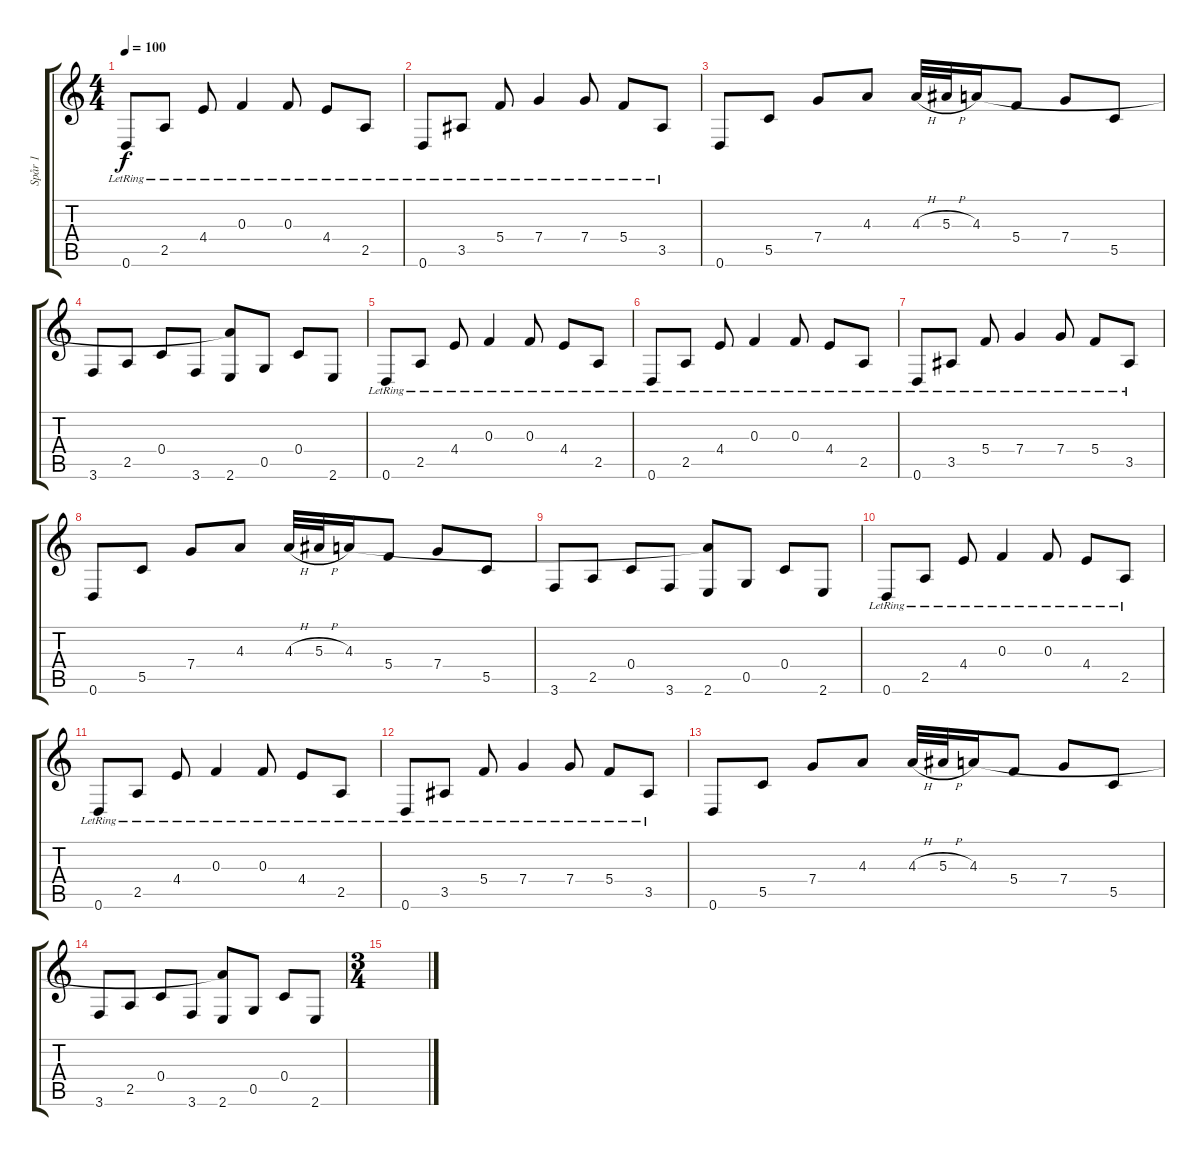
\track ("Spår 1" "Spår 1") {solo instrument acousticguitarnylon}
\staff {score tabs}
\tuning (D4 A3 F3 C3 G2 D2) {hide}
\ts (4 4)
\tempo 100
\clef g2
\ks c
0.6{lr}.8{dy f} 2.5{lr}.8 4.4{lr}.8 0.3{lr}.4 0.3{lr}.8 4.4{lr}.8 2.5{lr}.8 |
0.6{lr}.8 3.5{lr}.8 5.4{lr}.8 7.4{lr}.4 7.4{lr}.8 5.4{lr}.8 3.5{lr}.8 |
0.6.8 5.5.8 7.4.8 4.3.8 4.3{h}.32 5.3{h}.32 4.3.16 5.4.8 7.4.8 5.5.8 |
3.6.8 2.5.8 0.4.8 3.6.8 (4.3{t} 2.6).8 0.5.8 0.4.8 2.6.8 |
0.6{lr}.8 2.5{lr}.8 4.4{lr}.8 0.3{lr}.4 0.3{lr}.8 4.4{lr}.8 2.5{lr}.8 |
0.6{lr}.8 2.5{lr}.8 4.4{lr}.8 0.3{lr}.4 0.3{lr}.8 4.4{lr}.8 2.5{lr}.8 |
0.6{lr}.8 3.5{lr}.8 5.4{lr}.8 7.4{lr}.4 7.4{lr}.8 5.4{lr}.8 3.5{lr}.8 |
0.6.8 5.5.8 7.4.8 4.3.8 4.3{h}.32 5.3{h}.32 4.3.16 5.4.8 7.4.8 5.5.8 |
3.6.8 2.5.8 0.4.8 3.6.8 (4.3{t} 2.6).8 0.5.8 0.4.8 2.6.8 |
0.6{lr}.8 2.5{lr}.8 4.4{lr}.8 0.3{lr}.4 0.3{lr}.8 4.4{lr}.8 2.5{lr}.8 |
0.6{lr}.8 2.5{lr}.8 4.4{lr}.8 0.3{lr}.4 0.3{lr}.8 4.4{lr}.8 2.5{lr}.8 |
0.6{lr}.8 3.5{lr}.8 5.4{lr}.8 7.4{lr}.4 7.4{lr}.8 5.4{lr}.8 3.5{lr}.8 |
0.6.8 5.5.8 7.4.8 4.3.8 4.3{h}.32 5.3{h}.32 4.3.16 5.4.8 7.4.8 5.5.8 |
3.6.8 2.5.8 0.4.8 3.6.8 (4.3{t} 2.6).8 0.5.8 0.4.8 2.6.8 |
\ts (3 4)
